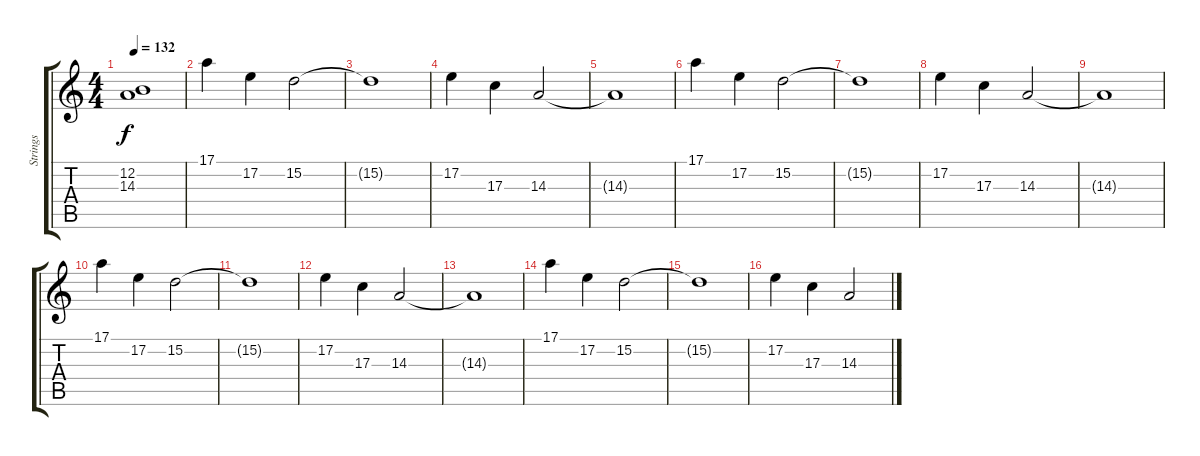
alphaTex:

\track ("Strings" "Strings") {instrument stringensemble1}
\staff {score tabs}
\tuning (E4 B3 G3 D3 A2 E2) {hide}
\ts (4 4)
\tempo 132
\clef g2
\ks c
(12.2{t} 14.3{t}).1{dy f} |
17.1.4 17.2.4 15.2.2 |
15.2{t}.1 |
17.2.4 17.3.4 14.3.2 |
14.3{t}.1 |
17.1.4 17.2.4 15.2.2 |
15.2{t}.1 |
17.2.4 17.3.4 14.3.2 |
14.3{t}.1 |
17.1.4 17.2.4 15.2.2 |
15.2{t}.1 |
17.2.4 17.3.4 14.3.2 |
14.3{t}.1 |
17.1.4 17.2.4 15.2.2 |
15.2{t}.1 |
17.2.4 17.3.4 14.3.2
